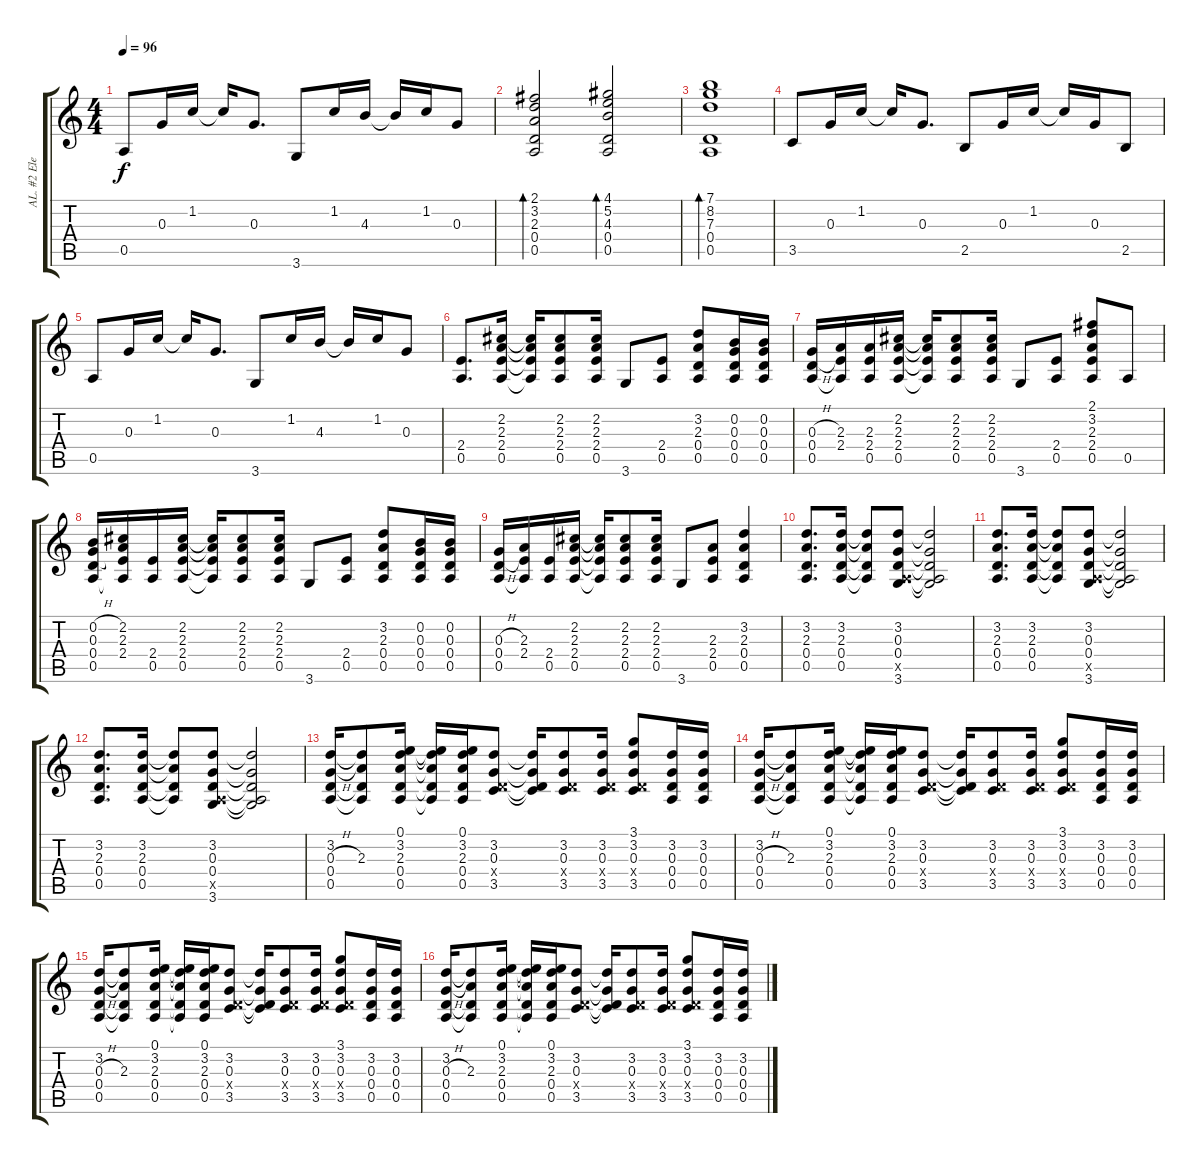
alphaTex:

\track ("AL. #2 Electric" "AL. #2 Ele") {instrument distortionguitar}
\staff {score tabs}
\tuning (E4 B3 G3 D3 A2 E2) {hide}
\ts (4 4)
\tempo 96
\clef g2
\ks c
0.5.8{dy f} 0.3.16 1.2.16 1.2{t}.16 0.3.8{d} 3.6.8 1.2.16 4.3.16 4.3{t}.16 1.2.16 0.3.8 |
(2.1 3.2 2.3 0.4 0.5).2{bd 60} (4.1 5.2 4.3 0.4 0.5).2{bd 60} |
(7.1 8.2 7.3 0.4 0.5).1{bd 60} |
3.5.8 0.3.16 1.2.16 1.2{t}.16 0.3.8{d} 2.5.8 0.3.16 1.2.16 1.2{t}.16 0.3.16 2.5.8 |
0.5.8 0.3.16 1.2.16 1.2{t}.16 0.3.8{d} 3.6.8 1.2.16 4.3.16 4.3{t}.16 1.2.16 0.3.8 |
(2.4 0.5).8{d} (2.2 2.3 2.4 0.5).16 (2.2{t} 2.3{t} 2.4{t} 0.5{t}).16 (2.2 2.3 2.4 0.5).8 (2.2 2.3 2.4 0.5).16 3.6.8 (2.4 0.5).8 (3.2 2.3 0.4 0.5).8 (0.2 0.3 0.4 0.5).16 (0.2 0.3 0.4 0.5).16 |
(0.3{h} 0.4{h} 0.5).16 (2.3 2.4 0.5{t}).16 (2.3 2.4 0.5).16 (2.2 2.3 2.4 0.5).16 (2.2{t} 2.3{t} 2.4{t} 0.5{t}).16 (2.2 2.3 2.4 0.5).8 (2.2 2.3 2.4 0.5).16 3.6.8 (2.4 0.5).8 (2.1 3.2 2.3 2.4 0.5).8 0.5.8 |
(0.2{h} 0.3{h} 0.4{h} 0.5).16 (2.2 2.3 2.4 0.5{t}).16 (2.4 0.5).16 (2.2 2.3 2.4 0.5).16 (2.2{t} 2.3{t} 2.4{t} 0.5{t}).16 (2.2 2.3 2.4 0.5).8 (2.2 2.3 2.4 0.5).16 3.6.8 (2.4 0.5).8 (3.2 2.3 0.4 0.5).8 (0.2 0.3 0.4 0.5).16 (0.2 0.3 0.4 0.5).16 |
(0.3{h} 0.4{h} 0.5).16 (2.3 2.4 0.5{t}).16 (2.4 0.5).16 (2.2 2.3 2.4 0.5).16 (2.2{t} 2.3{t} 2.4{t} 0.5{t}).16 (2.2 2.3 2.4 0.5).8 (2.2 2.3 2.4 0.5).16 3.6.8 (2.3 2.4 0.5).8 (3.2 2.3 0.4 0.5).4 |
(3.2 2.3 0.4 0.5).8{d} (3.2 2.3 0.4 0.5).16 (3.2{t} 2.3{t} 0.4{t} 0.5{t}).8 (3.2 0.3 0.4 0.5{x} 3.6).8 (3.2{t} 0.3{t} 0.4{t} 0.5{t} 3.6{t}).2 |
(3.2 2.3 0.4 0.5).8{d} (3.2 2.3 0.4 0.5).16 (3.2{t} 2.3{t} 0.4{t} 0.5{t}).8 (3.2 0.3 0.4 0.5{x} 3.6).8 (3.2{t} 0.3{t} 0.4{t} 0.5{t} 3.6{t}).2 |
(3.2 2.3 0.4 0.5).8{d} (3.2 2.3 0.4 0.5).16 (3.2{t} 2.3{t} 0.4{t} 0.5{t}).8 (3.2 0.3 0.4 0.5{x} 3.6).8 (3.2{t} 0.3{t} 0.4{t} 0.5{t} 3.6{t}).2 |
(3.2 0.3{h} 0.4 0.5).16 (3.2{t} 2.3 0.4{t} 0.5{t}).8 (0.1 3.2 2.3 0.4 0.5).16 (0.1{t} 3.2{t} 2.3{t} 0.4{t} 0.5{t}).16 (0.1 3.2 2.3 0.4 0.5).16 (3.2 0.3 0.4{x} 3.5).8 (3.2{t} 0.3{t} 0.4{t} 3.5{t}).16 (3.2 0.3 0.4{x} 3.5).8 (3.2 0.3 0.4{x} 3.5).16 (3.1 3.2 0.3 0.4{x} 3.5).8 (3.2 0.3 0.4 0.5).16 (3.2 0.3 0.4 0.5).16 |
(3.2 0.3{h} 0.4 0.5).16 (3.2{t} 2.3 0.4{t} 0.5{t}).8 (0.1 3.2 2.3 0.4 0.5).16 (0.1{t} 3.2{t} 2.3{t} 0.4{t} 0.5{t}).16 (0.1 3.2 2.3 0.4 0.5).16 (3.2 0.3 0.4{x} 3.5).8 (3.2{t} 0.3{t} 0.4{t} 3.5{t}).16 (3.2 0.3 0.4{x} 3.5).8 (3.2 0.3 0.4{x} 3.5).16 (3.1 3.2 0.3 0.4{x} 3.5).8 (3.2 0.3 0.4 0.5).16 (3.2 0.3 0.4 0.5).16 |
(3.2 0.3{h} 0.4 0.5).16 (3.2{t} 2.3 0.4{t} 0.5{t}).8 (0.1 3.2 2.3 0.4 0.5).16 (0.1{t} 3.2{t} 2.3{t} 0.4{t} 0.5{t}).16 (0.1 3.2 2.3 0.4 0.5).16 (3.2 0.3 0.4{x} 3.5).8 (3.2{t} 0.3{t} 0.4{t} 3.5{t}).16 (3.2 0.3 0.4{x} 3.5).8 (3.2 0.3 0.4{x} 3.5).16 (3.1 3.2 0.3 0.4{x} 3.5).8 (3.2 0.3 0.4 0.5).16 (3.2 0.3 0.4 0.5).16 |
(3.2 0.3{h} 0.4 0.5).16 (3.2{t} 2.3 0.4{t} 0.5{t}).8 (0.1 3.2 2.3 0.4 0.5).16 (0.1{t} 3.2{t} 2.3{t} 0.4{t} 0.5{t}).16 (0.1 3.2 2.3 0.4 0.5).16 (3.2 0.3 0.4{x} 3.5).8 (3.2{t} 0.3{t} 0.4{t} 3.5{t}).16 (3.2 0.3 0.4{x} 3.5).8 (3.2 0.3 0.4{x} 3.5).16 (3.1 3.2 0.3 0.4{x} 3.5).8 (3.2 0.3 0.4 0.5).16 (3.2 0.3 0.4 0.5).16
